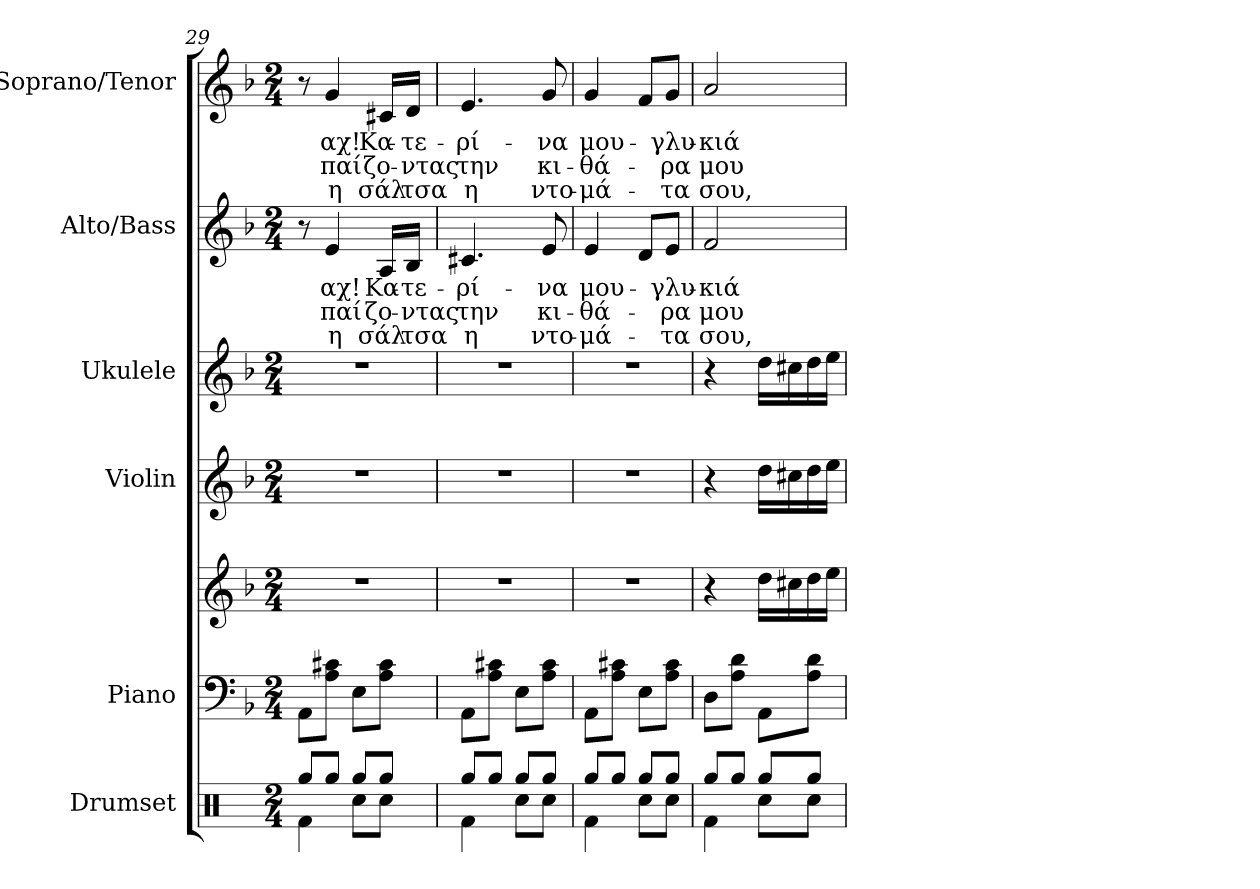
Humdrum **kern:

**kern	**kern	**kern	**kern	**kern	**kern	**text	**text	**text	**kern	**text	**text	**text
*part6	*part5	*part5	*part4	*part3	*part2	*part2	*part2	*part2	*part1	*part1	*part1	*part1
*staff7	*staff6	*staff5	*staff4	*staff3	*staff2	*staff2	*staff2	*staff2	*staff1	*staff1	*staff1	*staff1
*I"Drumset	*I"Piano	*	*I"Violin	*I"Ukulele	*I"Alto/Bass	*	*	*	*I"Soprano/Tenor	*	*	*
*I'D. Set	*I'Pno	*	*I'Vln.	*I'Uk.	*I'A/B	*	*	*	*I'S/T	*	*	*
!!LO:PB:g=z
*clefX	*clefF4	*clefG2	*clefG2	*clefG2	*clefG2	*	*	*	*clefG2	*	*	*
*k[]	*k[b-]	*k[b-]	*k[b-]	*k[b-]	*k[b-]	*	*	*	*k[b-]	*	*	*
*M2/4	*M2/4	*M2/4	*M2/4	*M2/4	*M2/4	*	*	*	*M2/4	*	*	*
=29	=29	=29	=29	=29	=29	=29	=29	=29	=29	=29	=29	=29
*^	*	*	*	*	*	*	*	*	*	*	*	*
8Rgg/L	4Rf\	8AA\L	2r	2r	2r	8r	.	.	.	8r	.	.	.
!	!	!	!	!	!	!	!LO:LY:b	!LO:LY:b	!LO:LY:b	!	!LO:LY:b	!LO:LY:b	!LO:LY:b
8Rgg/J	.	8A\ 8c#X\J	.	.	.	4e/	αχ!	παί	η	4g/	αχ!	παί	η
8Rgg/L	8Rcc\L	8E\L	.	.	.	.	.	.	.	.	.	.	.
!	!	!	!	!	!	!	!LO:LY:b	!LO:LY:b	!LO:LY:b	!	!LO:LY:b	!LO:LY:b	!LO:LY:b
8Rgg/J	8Rcc\J	8A\ 8c#\J	.	.	.	16A/LL	Κα-	ζο-	σάλ	16c#X/LL	Κα-	ζο-	σάλ
!	!	!	!	!	!	!	!LO:LY:b	!LO:LY:b	!LO:LY:b	!	!LO:LY:b	!LO:LY:b	!LO:LY:b
.	.	.	.	.	.	16B-/JJ	-τε-	-ντας	τσα	16d/JJ	-τε-	-ντας	τσα
=30	=30	=30	=30	=30	=30	=30	=30	=30	=30	=30	=30	=30	=30
!	!	!	!	!	!	!	!LO:LY:b	!LO:LY:b	!LO:LY:b	!	!LO:LY:b	!LO:LY:b	!LO:LY:b
8Rgg/L	4Rf\	8AA\L	2r	2r	2r	4.c#X/	-ρί-	την	η	4.e/	-ρί-	την	η
8Rgg/J	.	8A\ 8c#X\J	.	.	.	.	.	.	.	.	.	.	.
8Rgg/L	8Rcc\L	8E\L	.	.	.	.	.	.	.	.	.	.	.
!	!	!	!	!	!	!	!LO:LY:b	!LO:LY:b	!LO:LY:b	!	!LO:LY:b	!LO:LY:b	!LO:LY:b
8Rgg/J	8Rcc\J	8A\ 8c#\J	.	.	.	8e/	-να	κι-	ντο-	8g/	-να	κι-	ντο-
=31	=31	=31	=31	=31	=31	=31	=31	=31	=31	=31	=31	=31	=31
!	!	!	!	!	!	!	!LO:LY:b	!LO:LY:b	!LO:LY:b	!	!LO:LY:b	!LO:LY:b	!LO:LY:b
8Rgg/L	4Rf\	8AA\L	2r	2r	2r	4e/	μου-	-θά-	-μά-	4g/	μου-	-θά-	-μά-
8Rgg/J	.	8A\ 8c#X\J	.	.	.	.	.	.	.	.	.	.	.
8Rgg/L	8Rcc\L	8E\L	.	.	.	8d/L	.	.	.	8f/L	.	.	.
!	!	!	!	!	!	!	!LO:LY:b	!LO:LY:b	!LO:LY:b	!	!LO:LY:b	!LO:LY:b	!LO:LY:b
8Rgg/J	8Rcc\J	8A\ 8c#\J	.	.	.	8e/J	-γλυ-	-ρα	-τα	8g/J	-γλυ-	-ρα	-τα
=32	=32	=32	=32	=32	=32	=32	=32	=32	=32	=32	=32	=32	=32
!	!	!	!	!	!	!	!LO:LY:b	!LO:LY:b	!LO:LY:b	!	!LO:LY:b	!LO:LY:b	!LO:LY:b
8Rgg/L	4Rf\	8D\L	4r	4r	4r	2f/	-κιά	μου	σου,	2a/	-κιά	μου	σου,
8Rgg/J	.	8A\ 8d\J	.	.	.	.	.	.	.	.	.	.	.
8Rgg/L	8Rcc\L	8AA\L	16dd\LL	16dd\LL	16dd\LL	.	.	.	.	.	.	.	.
.	.	.	16cc#X\	16cc#X\	16cc#X\	.	.	.	.	.	.	.	.
8Rgg/J	8Rcc\J	8A\ 8d\J	16dd\	16dd\	16dd\	.	.	.	.	.	.	.	.
.	.	.	16ee\JJ	16ee\JJ	16ee\JJ	.	.	.	.	.	.	.	.
*v	*v	*	*	*	*	*	*	*	*	*	*	*	*
=	=	=	=	=	=	=	=	=	=	=	=	=
*-	*-	*-	*-	*-	*-	*-	*-	*-	*-	*-	*-	*-
